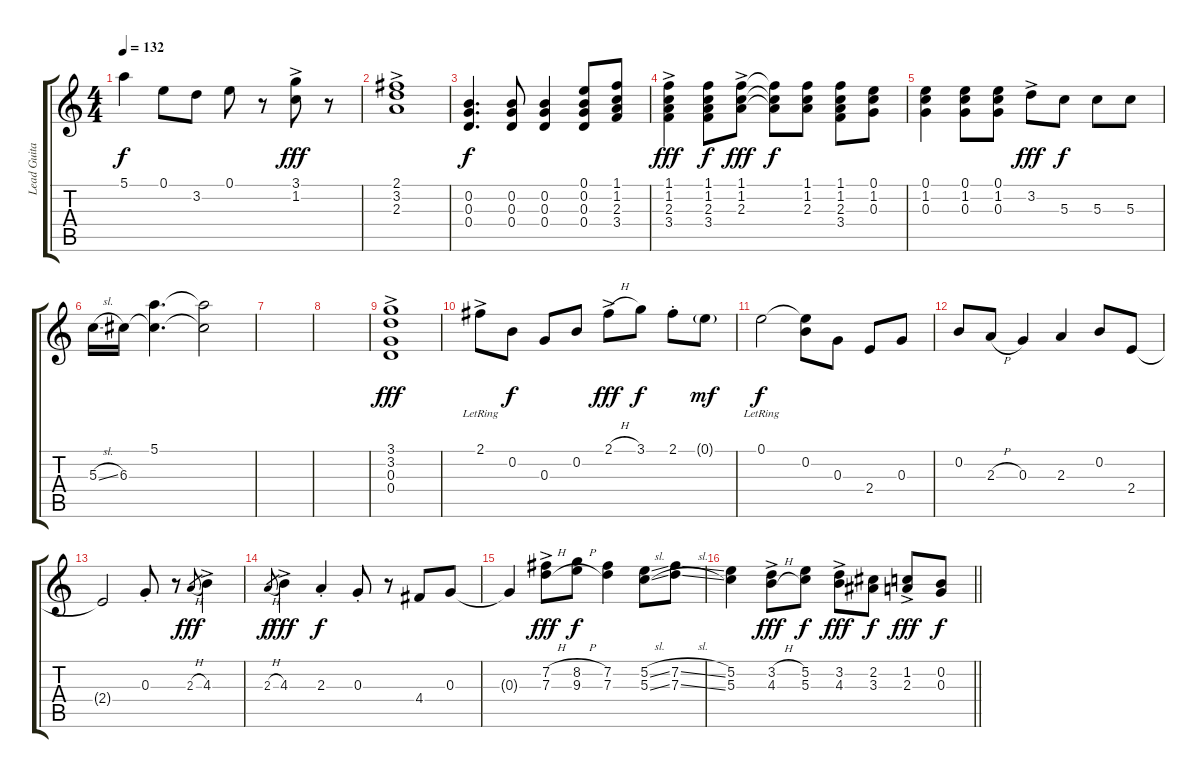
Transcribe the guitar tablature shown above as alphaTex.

\track ("Lead Guitar" "Lead Guita") {instrument electricguitarclean}
\staff {score tabs}
\tuning (E4 B3 G3 D3 A2 E2) {hide}
\ts (4 4)
\tempo 132
\clef g2
\ks c
5.1.4{dy f} 0.1.8 3.2.8 0.1.8 r.8 (3.1{ac} 1.2).8{dy fff} r.8 |
(2.1{ac} 3.2 2.3).1 |
(0.2 0.3 0.4).4{d dy f} (0.2 0.3 0.4).8 (0.2 0.3 0.4).4 (0.1 0.2 0.3 0.4).8 (1.1 1.2 2.3 3.4).8 |
(1.1{ac} 1.2 2.3 3.4).4{dy fff} (1.1 1.2 2.3 3.4).8{dy f} (1.1{ac} 1.2 2.3).8{dy fff} (1.1{t} 1.2{t} 2.3{t}).8{dy f} (1.1 1.2 2.3).8 (1.1 1.2 2.3 3.4).8 (0.1 1.2 0.3).8 |
(0.1 1.2 0.3).4 (0.1 1.2 0.3).8 (0.1 1.2 0.3).8 3.2{ac}.8{dy fff} 5.3.8{dy f} 5.3.8 5.3.8 |
5.3{sl}.16 6.3.16 (5.1 6.3{t}).4{d} (5.1{t} 6.3{t}).2 |
|
|
(3.1{ac} 3.2 0.3 0.4).1{dy fff} |
2.1{ac lr}.8 0.2.8{dy f} 0.3.8 0.2.8 2.1{h ac}.8{dy fff} 3.1.8{dy f} 2.1{st}.8 0.1{g}.8{dy mf} |
0.1{lr}.2{dy f} (0.1{t} 0.2).8 0.3.8 2.4.8 0.3.8 |
0.2.8 2.3{h}.8 0.3.4 2.3.4 0.2.8 2.4.8 |
2.4{t}.2 0.3{st}.8 r.8 2.3{h}.8{gr dy fff} 4.3{ac}.4 |
2.3{h}.8{gr dy f} 4.3{ac}.4{dy fff} 2.3{st}.4{dy f} 0.3{st}.8 r.8 4.4.8 0.3.8 |
0.3{t}.4 (7.2{h ac} 7.3{h}).8{dy fff} (8.2{h} 9.3{h}).8{dy f} (7.2 7.3).4 (5.2{sl} 5.3{sl}).8 (7.2{sl} 7.3{sl}).8 |
\barLineRight lightlight
(5.2 5.3).4 (3.2{h ac} 4.3{h}).8{dy fff} (5.2 5.3).8{dy f} (3.2{ac} 4.3).8{dy fff} (2.2 3.3).8{dy f} (1.2{ac} 2.3).8{dy fff} (0.2 0.3).8{dy f}
